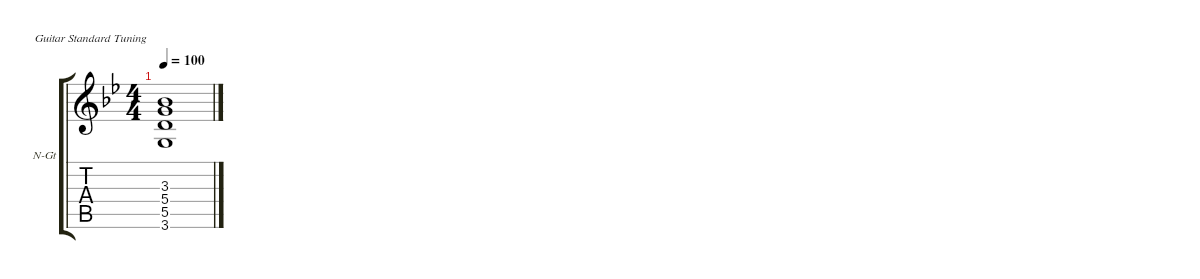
\defaultSystemsLayout 4
\hideDynamics
\bracketExtendMode groupsimilarinstruments
\firstSystemTrackNameOrientation horizontal
\otherSystemsTrackNameOrientation horizontal
\defaultBarNumberDisplay FirstOfSystem
\track ("Chords" "N-Gt") {instrument acousticguitarnylon}
\staff {score tabs}
\tuning (E4 B3 G3 D3 A2 E2)
\ts (4 4)
\tempo 100
\clef g2
\ks bb
(3.6{t} 5.5{t} 5.4{t} 3.3{t}).1{dy mf}
